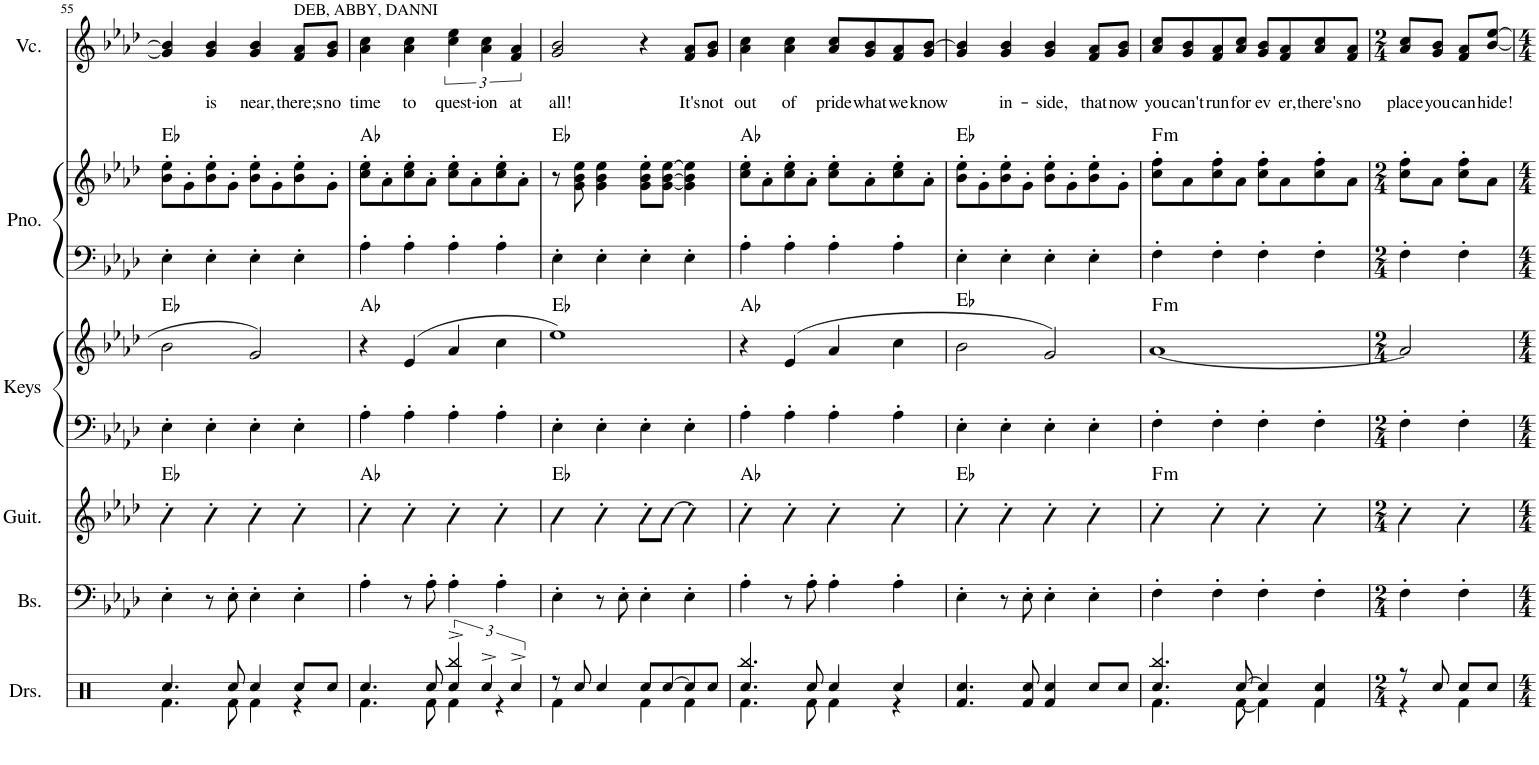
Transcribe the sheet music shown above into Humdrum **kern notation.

**kern	**kern	**kern	**harte	**kern	**kern	**harte	**kern	**kern	**harte	**kern	**text	**kern	**text
*part7	*part6	*part5	*part5	*part4	*part4	*part4	*part3	*part3	*part3	*part2	*part2	*part1	*part1
*staff9	*staff8	*staff7	*	*staff6	*staff5	*	*staff4	*staff3	*	*staff2	*staff2	*staff1	*staff1
*I"Violoncellos	*I"Bass	*I"Guitar	*	*I"Keyboards	*	*	*I"Piano	*	*	*I"BACK Vocal	*	*I"Vocal	*
*I'Vcs.	*I'Bs.	*I'Guit.	*	*I'Keys	*	*	*I'Pno.	*	*	*I'Bk.	*	*I'Vc.	*
!!LO:PB:g=z
*clefF4	*clefF4	*clefG2	*	*clefF4	*clefG2	*	*clefF4	*clefG2	*	*clefG2	*	*clefG2	*
*	*Trd7c12	*Trd7c12	*	*	*	*	*	*	*	*	*	*	*
*k[b-e-a-d-]	*k[b-e-a-d-]	*k[b-e-a-d-]	*	*k[b-e-a-d-]	*k[b-e-a-d-]	*	*k[b-e-a-d-]	*k[b-e-a-d-]	*	*k[b-e-a-d-]	*	*k[b-e-a-d-]	*
*M4/4	*M4/4	*M4/4	*	*M4/4	*M4/4	*	*M4/4	*M4/4	*	*M4/4	*	*M4/4	*
=55	=55	=55	=55	=55	=55	=55	=55	=55	=55	=55	=55	=55	=55
4E-'	4E-'\	4e-'\	Eb:maj	4E-'\	2b-\	Eb:maj	4E-'\	8b-\' 8ee-\'L	Eb:maj	4g]	.	4g/] 4b-/]	.
.	.	.	.	.	.	.	.	8g'\	.	.	.	.	.
!	!	!	!	!	!	!	!	!	!	!	!	!	!LO:LY:b
4E-'	8r	4e-'\	.	4E-'\	.	.	4E-'\	8b-\' 8ee-\'	.	4g	is	4g/ 4b-/	is
.	8E-'\	.	.	.	.	.	.	8g'\J	.	.	.	.	.
!	!	!	!	!	!	!	!	!	!	!	!	!	!LO:LY:b
4E-'	4E-'\	4e-'\	.	4E-'\	2g/	.	4E-'\	8b-\' 8ee-\'L	.	4g	near,	4g/ 4b-/	near,
.	.	.	.	.	.	.	.	8g'\	.	.	.	.	.
!	!	!	!	!	!	!	!	!	!	!	!	!LO:TX:a:t=DEB, ABBY, DANNI	!
!	!	!	!	!	!	!	!	!	!	!	!	!	!LO:LY:b
4E-'	4E-'\	4e-'\	.	4E-'\	.	.	4E-'\	8b-\' 8ee-\'	.	8f/L	there;s	8f/ 8a-/L	there;s
!	!	!	!	!	!	!	!	!	!	!	!	!	!LO:LY:b
.	.	.	.	.	.	.	.	8g'\J	.	8g/J	no	8g/ 8b-/J	no
=56	=56	=56	=56	=56	=56	=56	=56	=56	=56	=56	=56	=56	=56
!	!	!	!	!	!	!	!	!	!	!	!	!	!LO:LY:b
4A-'	4A-'\	4a-'\	Ab:maj	4A-'\	4r	Ab:maj	4A-'\	8cc\' 8ee-\'L	Ab:maj	4a-	time	4a-\ 4cc\	time
.	.	.	.	.	.	.	.	8a-'\	.	.	.	.	.
!	!	!	!	!	!	!	!	!	!	!	!	!	!LO:LY:b
4A-'	8r	4a-'\	.	4A-'\	(4e-/	.	4A-'\	8cc\' 8ee-\'	.	4a-	to	4a-\ 4cc\	to
.	8A-'\	.	.	.	.	.	.	8a-'\J	.	.	.	.	.
*	*	*	*	*	*	*	*	*	*	*Xbrackettup	*	*	*
!	!	!	!	!	!	!	!	!	!	!	!	!	!LO:LY:b
4A-'	4A-'\	4a-'\	.	4A-'\	4a-/	.	4A-'\	8cc\' 8ee-\'L	.	6cc	quest-	6cc\ 6ee-\	quest-
.	.	.	.	.	.	.	.	8a-'\	.	.	.	.	.
!	!	!	!	!	!	!	!	!	!	!	!	!	!LO:LY:b
.	.	.	.	.	.	.	.	.	.	6a-	-ion	6a-\ 6cc\	-ion
4A-'	4A-'\	4a-'\	.	4A-'\	4cc\	.	4A-'\	8cc\' 8ee-\'	.	.	.	.	.
!	!	!	!	!	!	!	!	!	!	!	!	!	!LO:LY:b
.	.	.	.	.	.	.	.	.	.	6f	at	6f/ 6a-/	at
.	.	.	.	.	.	.	.	8a-'\J	.	.	.	.	.
=57	=57	=57	=57	=57	=57	=57	=57	=57	=57	=57	=57	=57	=57
!	!	!	!	!	!	!	!	!	!	!	!	!	!LO:LY:b
4E-'	4E-'\	4e-\	Eb:maj	4E-'\	1ee-)	Eb:maj	4E-'\	8r	Eb:maj	2g	all!	2g/ 2b-/	all!
.	.	.	.	.	.	.	.	8g\ 8b-\ 8ee-\	.	.	.	.	.
4E-'	8r	4e-'\	.	4E-'\	.	.	4E-'\	4g\ 4b-\ 4ee-\	.	.	.	.	.
.	8E-'\	.	.	.	.	.	.	.	.	.	.	.	.
4E-'	4E-'\	8e-'\L	.	4E-'\	.	.	4E-'\	8g\' 8b-\' 8ee-\'L	.	4r	.	4r	.
.	.	[8e-\J	.	.	.	.	.	[8g\ [8b-\ [8ee-\J	.	.	.	.	.
!	!	!	!	!	!	!	!	!	!	!	!	!	!LO:LY:b
4E-'	4E-'\	4e-'\]	.	4E-'\	.	.	4E-'\	4g\] 4b-\] 4ee-\]	.	8f/L	It's	8f/ 8a-/L	It's
!	!	!	!	!	!	!	!	!	!	!	!	!	!LO:LY:b
.	.	.	.	.	.	.	.	.	.	8g/J	not	8g/ 8b-/J	not
=58	=58	=58	=58	=58	=58	=58	=58	=58	=58	=58	=58	=58	=58
!	!	!	!	!	!	!	!	!	!	!	!	!	!LO:LY:b
4A-'	4A-'\	4a-'\	Ab:maj	4A-'\	4r	Ab:maj	4A-'\	8cc\' 8ee-\'L	Ab:maj	4a-	time	4a-\ 4cc\	out
.	.	.	.	.	.	.	.	8a-'\	.	.	.	.	.
!	!	!	!	!	!	!	!	!	!	!	!	!	!LO:LY:b
4A-'	8r	4a-'\	.	4A-'\	(4e-/	.	4A-'\	8cc\' 8ee-\'	.	4a-	to	4a-\ 4cc\	of
.	8A-'\	.	.	.	.	.	.	8a-'\J	.	.	.	.	.
!	!	!	!	!	!	!	!	!	!	!	!	!	!LO:LY:b
4A-'	4A-'\	4a-'\	.	4A-'\	4a-/	.	4A-'\	8cc\' 8ee-\'L	.	8a-/L	fear,	8a-/ 8cc/L	pride
!	!	!	!	!	!	!	!	!	!	!	!	!	!LO:LY:b
.	.	.	.	.	.	.	.	8a-'\	.	8g/J	that	8g/ 8b-/	what
!	!	!	!	!	!	!	!	!	!	!	!	!	!LO:LY:b
4A-'	4A-'\	4a-'\	.	4A-'\	4cc\	.	4A-'\	8cc\' 8ee-\'	.	8f/L	our	8f/ 8a-/	we
!	!	!	!	!	!	!	!	!	!	!	!	!	!LO:LY:b
.	.	.	.	.	.	.	.	8a-'\J	.	[8g/J	time	8g/ [8b-/J	know
=59	=59	=59	=59	=59	=59	=59	=59	=59	=59	=59	=59	=59	=59
4E-'	4E-'\	4e-'\	Eb:maj	4E-'\	2b-\	Eb:maj	4E-'\	8b-\' 8ee-\'L	Eb:maj	4g]	.	4g/ 4b-/]	.
.	.	.	.	.	.	.	.	8g'\	.	.	.	.	.
!	!	!	!	!	!	!	!	!	!	!	!	!	!LO:LY:b
4E-'	8r	4e-'\	.	4E-'\	.	.	4E-'\	8b-\' 8ee-\'	.	4g	is	4g/ 4b-/	in-
.	8E-'\	.	.	.	.	.	.	8g'\J	.	.	.	.	.
!	!	!	!	!	!	!	!	!	!	!	!	!	!LO:LY:b
4E-'	4E-'\	4e-'\	.	4E-'\	2g/)	.	4E-'\	8b-\' 8ee-\'L	.	4g	near,	4g/ 4b-/	-side,
.	.	.	.	.	.	.	.	8g'\	.	.	.	.	.
!	!	!	!	!	!	!	!	!	!	!	!	!	!LO:LY:b
4E-'	4E-'\	4e-'\	.	4E-'\	.	.	4E-'\	8b-\' 8ee-\'	.	8f/L	there;s	8f/ 8a-/L	that
!	!	!	!	!	!	!	!	!	!	!	!	!	!LO:LY:b
.	.	.	.	.	.	.	.	8g'\J	.	8g/J	no	8g/ 8b-/J	now
=60	=60	=60	=60	=60	=60	=60	=60	=60	=60	=60	=60	=60	=60
!	!	!	!LO:H:kt=m	!	!	!LO:H:kt=m	!	!	!LO:H:kt=m	!	!	!	!LO:LY:b
4F'	4F'\	4f'\	F:min	4F'\	[1a-	F:min	4F'\	8cc\' 8ff\'L	F:min	8a-/L	you	8a-/ 8cc/L	you
!	!	!	!	!	!	!	!	!	!	!	!	!	!LO:LY:b
.	.	.	.	.	.	.	.	8a-\	.	8g/J	can't	8g/ 8b-/	can't
!	!	!	!	!	!	!	!	!	!	!	!	!	!LO:LY:b
4F'	4F'\	4f'\	.	4F'\	.	.	4F'\	8cc\' 8ff\'	.	8f/L	run	8f/ 8a-/	run
!	!	!	!	!	!	!	!	!	!	!	!	!	!LO:LY:b
.	.	.	.	.	.	.	.	8a-\J	.	8a-/J	for	8a-/ 8cc/J	for
!	!	!	!	!	!	!	!	!	!	!	!	!	!LO:LY:b
4F'	4F'\	4f'\	.	4F'\	.	.	4F'\	8cc\' 8ff\'L	.	8g/L	ev	8g/ 8b-/L	ev
!	!	!	!	!	!	!	!	!	!	!	!	!	!LO:LY:b
.	.	.	.	.	.	.	.	8a-\	.	8f/J	er,	8f/ 8a-/	er,
!	!	!	!	!	!	!	!	!	!	!	!	!	!LO:LY:b
4F'	4F'\	4f'\	.	4F'\	.	.	4F'\	8cc\' 8ff\'	.	8a-/L	there's	8a-/ 8cc/	there's
!	!	!	!	!	!	!	!	!	!	!	!	!	!LO:LY:b
.	.	.	.	.	.	.	.	8a-\J	.	8f/J	no	8f/ 8a-/J	no
=61	=61	=61	=61	=61	=61	=61	=61	=61	=61	=61	=61	=61	=61
*M2/4	*M2/4	*M2/4	*	*M2/4	*M2/4	*	*M2/4	*M2/4	*	*M2/4	*	*M2/4	*
!	!	!	!	!	!	!	!	!	!	!	!	!	!LO:LY:b
4F'	4F'\	4f'\	.	4F'\	2a-/]	.	4F'\	8cc\' 8ff\'L	.	8a-/L	place	8a-/ 8cc/L	place
!	!	!	!	!	!	!	!	!	!	!	!	!	!LO:LY:b
.	.	.	.	.	.	.	.	8a-\J	.	8g/J	you	8g/ 8b-/J	you
!	!	!	!	!	!	!	!	!	!	!	!	!	!LO:LY:b
4F'	4F'\	4f'\	.	4F'\	.	.	4F'\	8cc\' 8ff\'L	.	8f/L	can	8f/ 8a-/L	can
!	!	!	!	!	!	!	!	!	!	!	!	!	!LO:LY:b
.	.	.	.	.	.	.	.	8a-\J	.	[8b-/J	hide!	[8b-/ [8ee-/J	hide!
=	=	=	=	=	=	=	=	=	=	=	=	=	=
*-	*-	*-	*-	*-	*-	*-	*-	*-	*-	*-	*-	*-	*-
